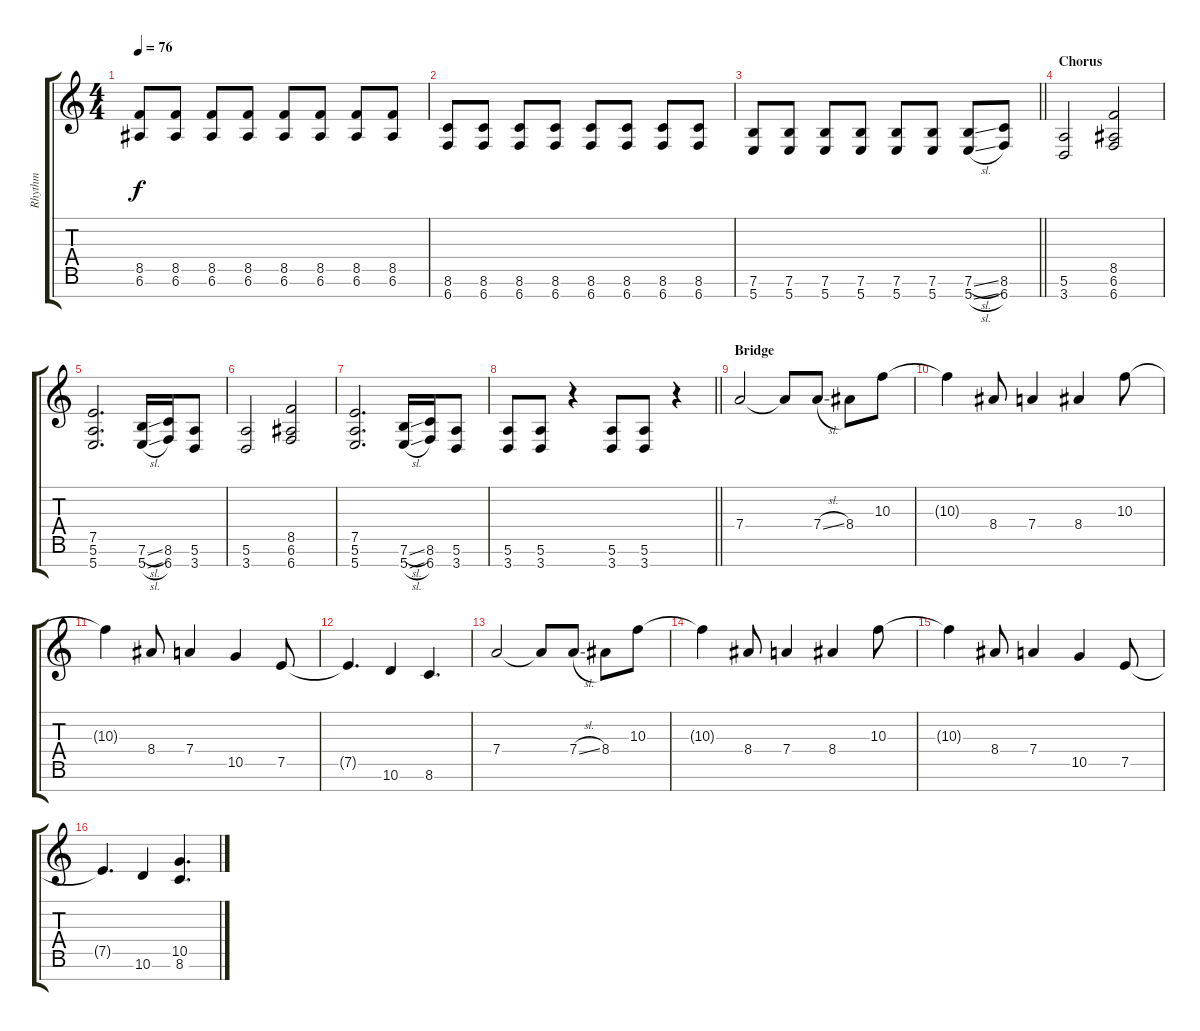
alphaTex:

\track ("Rhythm" "Rhythm") {instrument distortionguitar}
\staff {score tabs}
\tuning (E4 B3 G3 D3 A2 E2 B1) {hide}
\ts (4 4)
\tempo 76
\clef g2
\ks c
(8.5 6.6).8{dy f} (8.5 6.6).8 (8.5 6.6).8 (8.5 6.6).8 (8.5 6.6).8 (8.5 6.6).8 (8.5 6.6).8 (8.5 6.6).8 |
(8.6 6.7).8 (8.6 6.7).8 (8.6 6.7).8 (8.6 6.7).8 (8.6 6.7).8 (8.6 6.7).8 (8.6 6.7).8 (8.6 6.7).8 |
\barLineRight lightlight
(7.6 5.7).8 (7.6 5.7).8 (7.6 5.7).8 (7.6 5.7).8 (7.6 5.7).8 (7.6 5.7).8 (7.6{sl} 5.7{sl}).8 (8.6 6.7).8 |
\section ("" "Chorus")
(5.6 3.7).2 (8.5 6.6 6.7).2 |
(7.5 5.6 5.7).2{d} (7.6{sl} 5.7{sl}).16 (8.6 6.7).16 (5.6 3.7).8 |
(5.6 3.7).2 (8.5 6.6 6.7).2 |
(7.5 5.6 5.7).2{d} (7.6{sl} 5.7{sl}).16 (8.6 6.7).16 (5.6 3.7).8 |
\barLineRight lightlight
(5.6 3.7).8 (5.6 3.7).8 r.4 (5.6 3.7).8 (5.6 3.7).8 r.4 |
\section ("" "Bridge")
7.4.2 7.4{t}.8 7.4{sl}.8 8.4.8 10.3.8 |
10.3{t}.4 8.4.8 7.4.4 8.4.4 10.3.8 |
10.3{t}.4 8.4.8 7.4.4 10.5.4 7.5.8 |
7.5{t}.4{d} 10.6.4 8.6.4{d} |
7.4.2 7.4{t}.8 7.4{sl}.8 8.4.8 10.3.8 |
10.3{t}.4 8.4.8 7.4.4 8.4.4 10.3.8 |
10.3{t}.4 8.4.8 7.4.4 10.5.4 7.5.8 |
7.5{t}.4{d} 10.6.4 (10.5 8.6).4{d}
